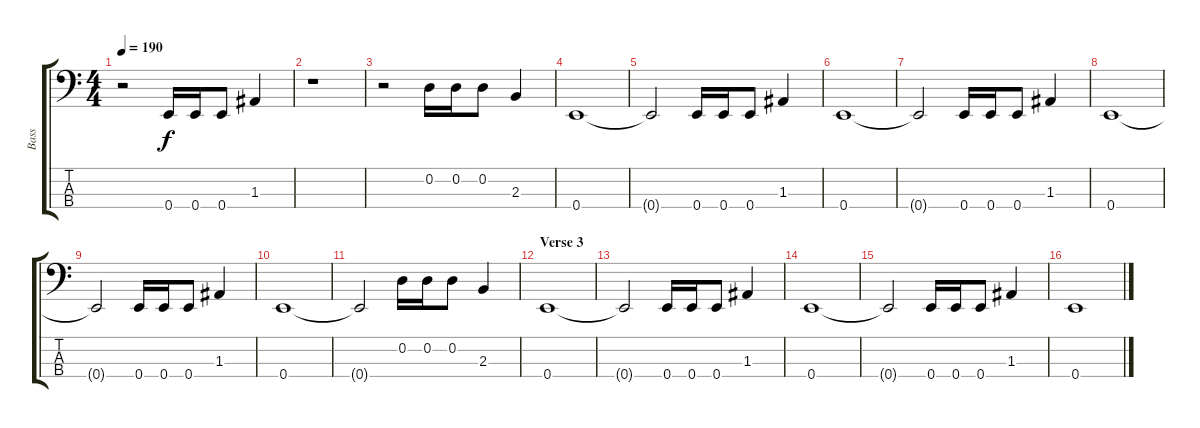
\track ("Bass" "Bass") {instrument electricbassfinger}
\staff {score tabs}
\tuning (G2 D2 A1 E1) {hide}
\ts (4 4)
\tempo 190
\clef f4
\ks c
r.2{dy f} 0.4.16 0.4.16 0.4.8 1.3.4 |
r.1 |
r.2 0.2.16 0.2.16 0.2.8 2.3.4 |
0.4.1 |
0.4{t}.2 0.4.16 0.4.16 0.4.8 1.3.4 |
0.4.1 |
0.4{t}.2 0.4.16 0.4.16 0.4.8 1.3.4 |
0.4.1 |
0.4{t}.2 0.4.16 0.4.16 0.4.8 1.3.4 |
0.4.1 |
0.4{t}.2 0.2.16 0.2.16 0.2.8 2.3.4 |
\section ("" "Verse 3")
0.4.1 |
0.4{t}.2 0.4.16 0.4.16 0.4.8 1.3.4 |
0.4.1 |
0.4{t}.2 0.4.16 0.4.16 0.4.8 1.3.4 |
0.4.1
